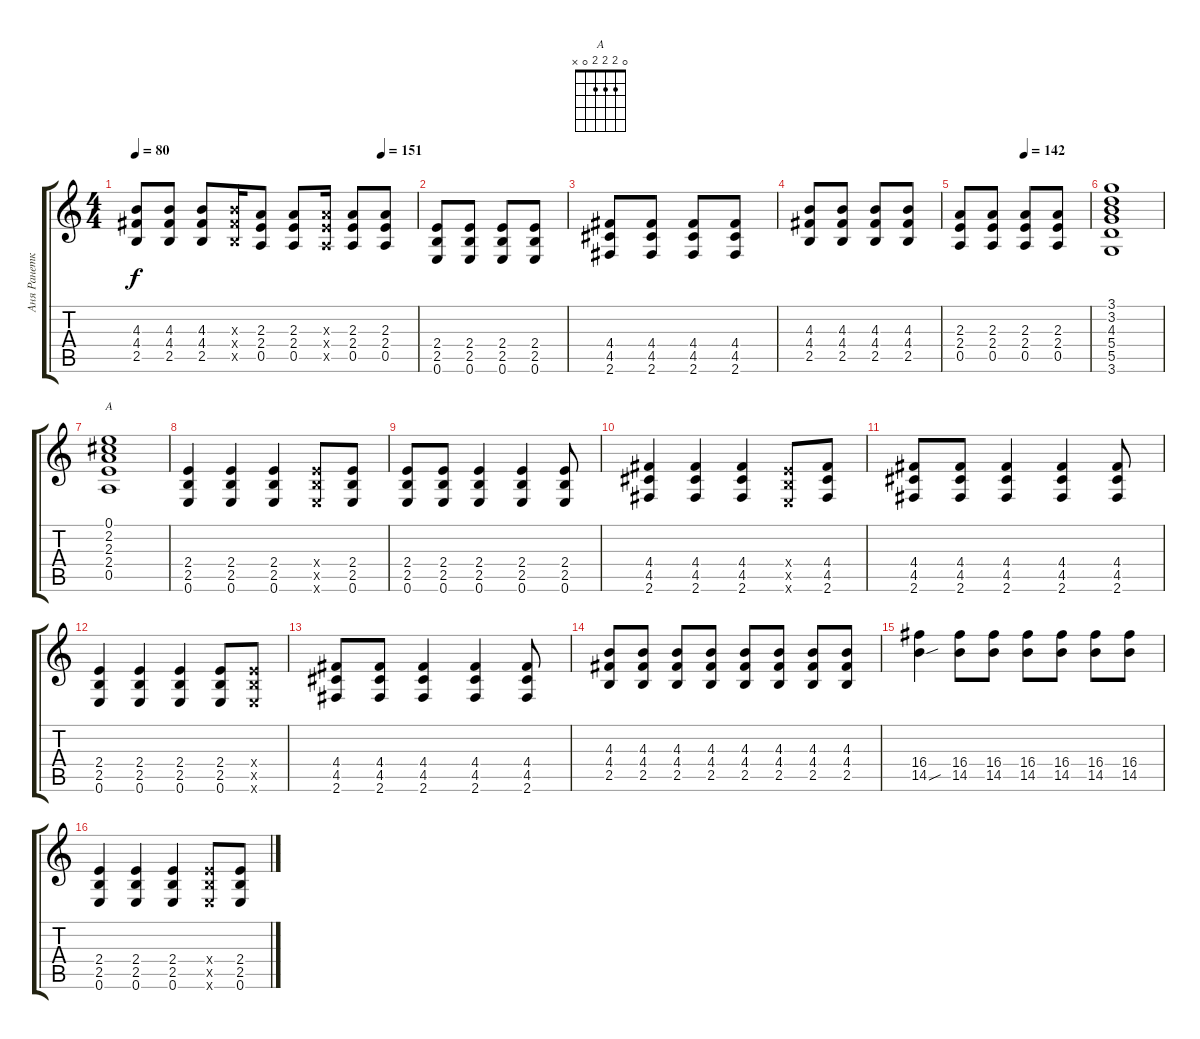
\track ("Аня Ранетка" "Аня Ранетк") {instrument distortionguitar}
\staff {score tabs}
\tuning (E4 B3 G3 D3 A2 E2) {hide}
\chord ("A" 0 2 2 2 0 x)
\ts (4 4)
\tempo 80
\tempo (151 0.875)
\clef g2
\ks c
(4.3 4.4 2.5).8{dy f} (4.3 4.4 2.5).8 (4.3 4.4 2.5).8 (4.3{x} 4.4{x} 2.5{x}).16 (2.3 2.4 0.5).8 (2.3 2.4 0.5).8 (2.3{x} 2.4{x} 0.5{x}).16 (2.3 2.4 0.5).8 (2.3 2.4 0.5).8 |
(2.4 2.5 0.6).8 (2.4 2.5 0.6).8 (2.4 2.5 0.6).8 (2.4 2.5 0.6).8 |
(4.4 4.5 2.6).8 (4.4 4.5 2.6).8 (4.4 4.5 2.6).8 (4.4 4.5 2.6).8 |
(4.3 4.4 2.5).8 (4.3 4.4 2.5).8 (4.3 4.4 2.5).8 (4.3 4.4 2.5).8 |
\tempo (142 0.5)
(2.3 2.4 0.5).8 (2.3 2.4 0.5).8 (2.3 2.4 0.5).8 (2.3 2.4 0.5).8 |
(3.1 3.2 4.3 5.4 5.5 3.6).1 |
(0.1 2.2 2.3 2.4 0.5).1{ch "A"} |
(2.4 2.5 0.6).4 (2.4 2.5 0.6).4 (2.4 2.5 0.6).4 (2.4{x} 2.5{x} 0.6{x}).8 (2.4 2.5 0.6).8 |
(2.4 2.5 0.6).8 (2.4 2.5 0.6).8 (2.4 2.5 0.6).4 (2.4 2.5 0.6).4 (2.4 2.5 0.6).8 |
(4.4 4.5 2.6).4 (4.4 4.5 2.6).4 (4.4 4.5 2.6).4 (2.4{x} 2.5{x} 0.6{x}).8 (4.4 4.5 2.6).8 |
(4.4 4.5 2.6).8 (4.4 4.5 2.6).8 (4.4 4.5 2.6).4 (4.4 4.5 2.6).4 (4.4 4.5 2.6).8 |
(2.4 2.5 0.6).4 (2.4 2.5 0.6).4 (2.4 2.5 0.6).4 (2.4 2.5 0.6).8 (2.4{x} 2.5{x} 0.6{x}).8 |
(4.4 4.5 2.6).8 (4.4 4.5 2.6).8 (4.4 4.5 2.6).4 (4.4 4.5 2.6).4 (4.4 4.5 2.6).8 |
(4.3 4.4 2.5).8 (4.3 4.4 2.5).8 (4.3 4.4 2.5).8 (4.3 4.4 2.5).8 (4.3 4.4 2.5).8 (4.3 4.4 2.5).8 (4.3 4.4 2.5).8 (4.3 4.4 2.5).8 |
(16.4 14.5{sou}).4 (16.4 14.5).8 (16.4 14.5).8 (16.4 14.5).8 (16.4 14.5).8 (16.4 14.5).8 (16.4 14.5).8 |
(2.4 2.5 0.6).4 (2.4 2.5 0.6).4 (2.4 2.5 0.6).4 (2.4{x} 2.5{x} 0.6{x}).8 (2.4 2.5 0.6).8
